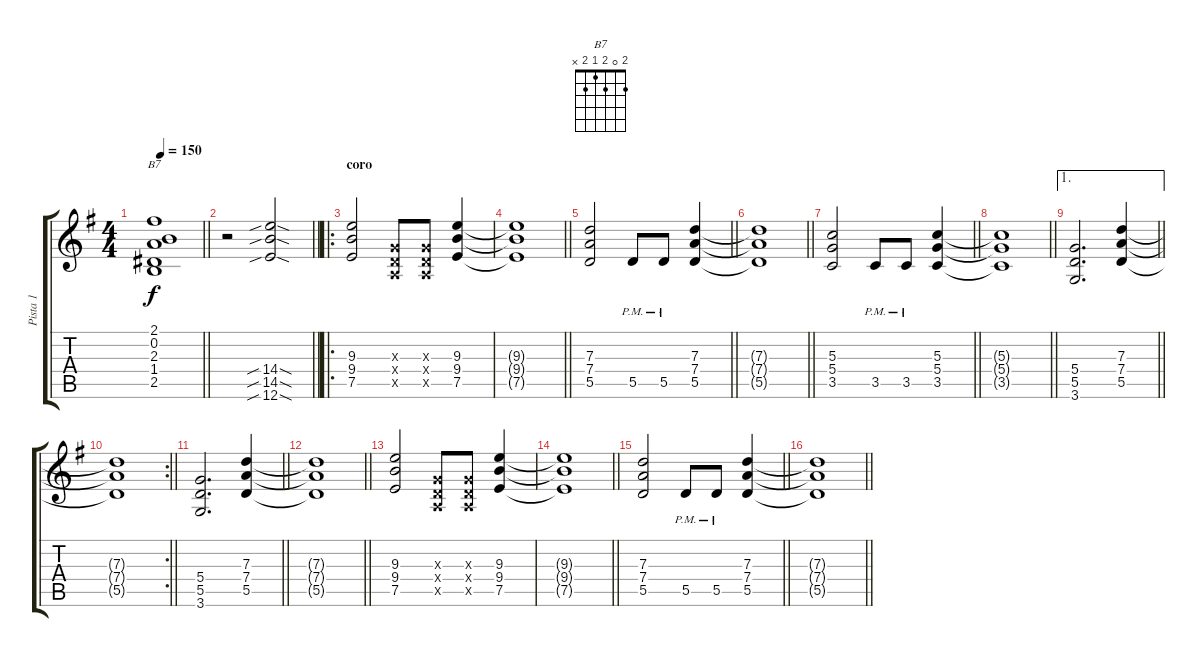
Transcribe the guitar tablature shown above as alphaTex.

\track ("Pista 1" "Pista 1") {instrument electricguitarjazz}
\staff {score tabs}
\tuning (E4 B3 G3 D3 A2 E2) {hide}
\chord ("B7" 2 0 2 1 2 x)
\ts (4 4)
\tempo 150
\clef g2
\barLineRight lightlight
\ks eminor
(2.1 0.2 2.3 1.4 2.5).1{ch "B7" dy f} |
\barLineRight lightlight
r.2 (14.4{sib sod} 14.5{sib sod} 12.6{sib sod}).2{instrument distortionguitar} |
\ro
\section ("" "coro")
(9.3 9.4 7.5).2 (0.3{x} 0.4{x} 0.5{x}).8 (0.3{x} 0.4{x} 0.5{x}).8 (9.3 9.4 7.5).4 |
\barLineRight lightlight
(9.3{t} 9.4{t} 7.5{t}).1 |
\barLineRight lightlight
(7.3 7.4 5.5).2 5.5{pm}.8 5.5{pm}.8 (7.3 7.4 5.5).4 |
\barLineRight lightlight
(7.3{t} 7.4{t} 5.5{t}).1 |
\barLineRight lightlight
(5.3 5.4 3.5).2 3.5{pm}.8 3.5{pm}.8 (5.3 5.4 3.5).4 |
\barLineRight lightlight
(5.3{t} 5.4{t} 3.5{t}).1 |
\ae 1
\barLineRight lightlight
(5.4 5.5 3.6).2{d} (7.3 7.4 5.5).4 |
\rc 2
\barLineRight lightlight
(7.3{t} 7.4{t} 5.5{t}).1 |
\barLineRight lightlight
(5.4 5.5 3.6).2{d} (7.3 7.4 5.5).4 |
\barLineRight lightlight
(7.3{t} 7.4{t} 5.5{t}).1 |
(9.3 9.4 7.5).2 (0.3{x} 0.4{x} 0.5{x}).8 (0.3{x} 0.4{x} 0.5{x}).8 (9.3 9.4 7.5).4 |
\barLineRight lightlight
(9.3{t} 9.4{t} 7.5{t}).1 |
\barLineRight lightlight
(7.3 7.4 5.5).2 5.5{pm}.8 5.5{pm}.8 (7.3 7.4 5.5).4 |
\barLineRight lightlight
(7.3{t} 7.4{t} 5.5{t}).1
